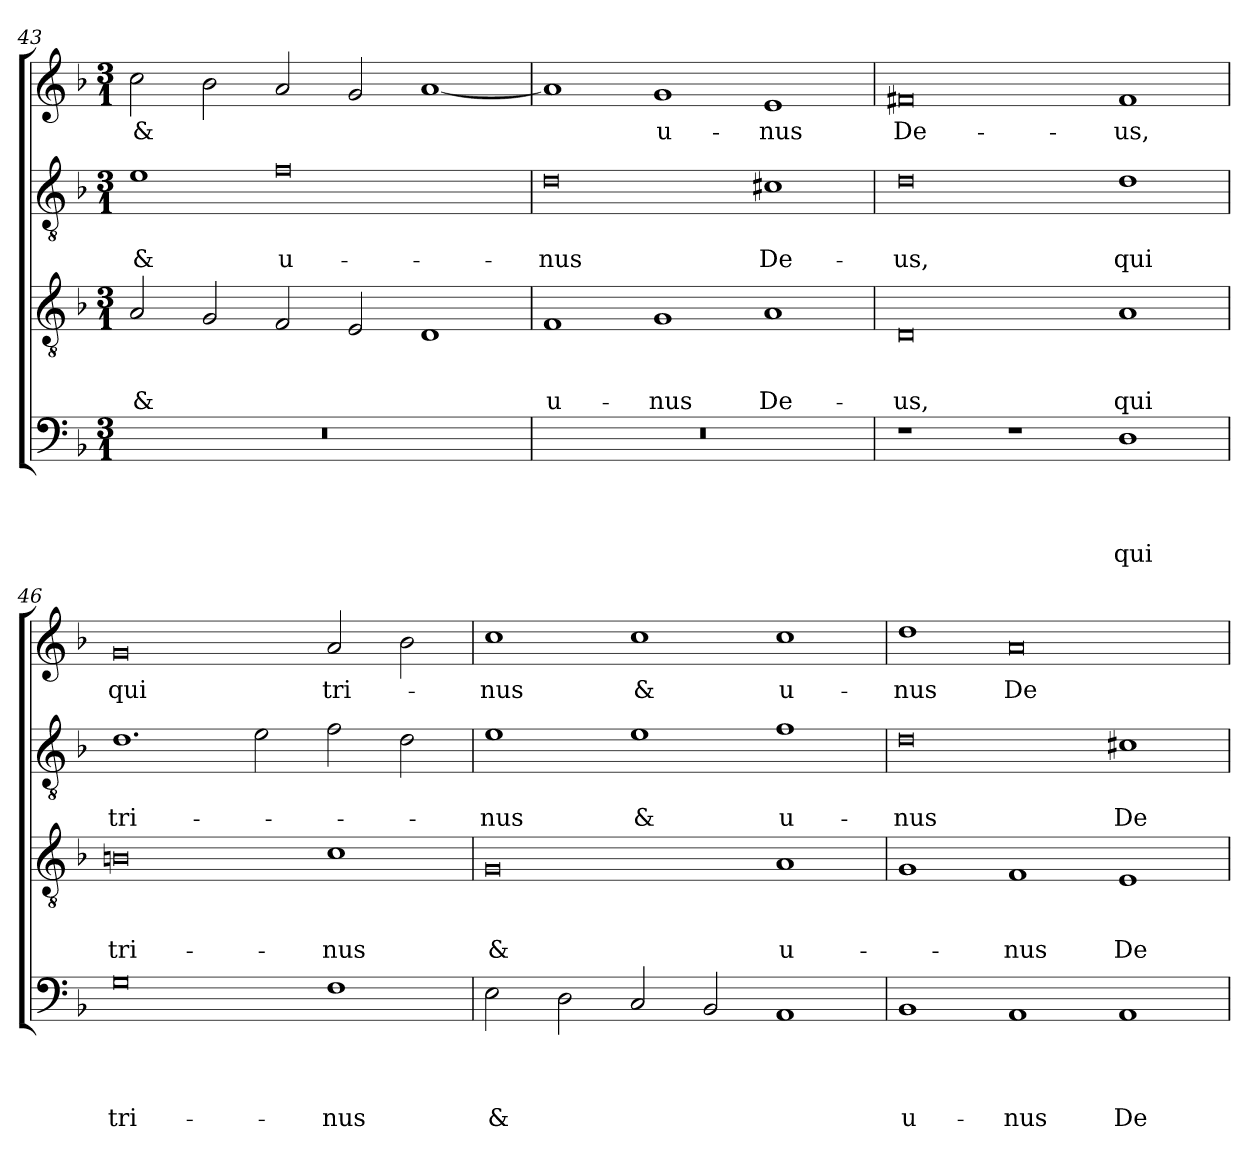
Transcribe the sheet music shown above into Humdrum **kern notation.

**kern	**text	**text	**text	**text	**kern	**text	**text	**text	**kern	**text	**text	**kern	**text
*part4	*part4	*part4	*part4	*part4	*part3	*part3	*part3	*part3	*part2	*part2	*part2	*part1	*part1
*staff4	*staff4	*staff4	*staff4	*staff4	*staff3	*staff3	*staff3	*staff3	*staff2	*staff2	*staff2	*staff1	*staff1
*clefF4	*	*	*	*	*clefGv2	*	*	*	*clefGv2	*	*	*clefG2	*
*k[b-]	*	*	*	*	*k[b-]	*	*	*	*k[b-]	*	*	*k[b-]	*
*F:	*	*	*	*	*F:	*	*	*	*F:	*	*	*F:	*
*M3/1	*	*	*	*	*M3/1	*	*	*	*M3/1	*	*	*M3/1	*
=43	=43	=43	=43	=43	=43	=43	=43	=43	=43	=43	=43	=43	=43
!	!	!	!	!	!	!	!	!LO:LY:b	!	!	!LO:LY:b	!	!LO:LY:b
0.r	.	.	.	.	2A/	.	.	&	1e	.	&	2cc\	&
.	.	.	.	.	2G/	.	.	.	.	.	.	2b-\	.
!	!	!	!	!	!	!	!	!	!	!	!LO:LY:b	!	!
.	.	.	.	.	2F/	.	.	.	0f	.	u-	2a/	.
.	.	.	.	.	2E/	.	.	.	.	.	.	2g/	.
.	.	.	.	.	1D	.	.	.	.	.	.	[1a	.
!!LO:LB:g=z
=44	=44	=44	=44	=44	=44	=44	=44	=44	=44	=44	=44	=44	=44
!	!	!	!	!	!	!	!	!LO:LY:b	!	!	!LO:LY:b	!	!
0.r	.	.	.	.	1F	.	.	u-	0d	.	-nus	1a]	.
!	!	!	!	!	!	!	!	!LO:LY:b	!	!	!	!	!LO:LY:b
.	.	.	.	.	1G	.	.	-nus	.	.	.	1g	u-
!	!	!	!	!	!	!	!	!LO:LY:b	!	!	!LO:LY:b	!	!LO:LY:b
.	.	.	.	.	1A	.	.	De-	1c#	.	De-	1e	-nus
=45	=45	=45	=45	=45	=45	=45	=45	=45	=45	=45	=45	=45	=45
!	!	!	!	!	!	!	!	!LO:LY:b	!	!	!LO:LY:b	!	!LO:LY:b
1r	.	.	.	.	0D	.	.	-us,	0d	.	-us,	0f#X	De-
1r	.	.	.	.	.	.	.	.	.	.	.	.	.
!	!	!	!	!LO:LY:b	!	!	!	!LO:LY:b	!	!	!LO:LY:b	!	!LO:LY:b
1D	.	.	.	qui	1A	.	.	qui	1d	.	qui	1f#	-us,
=46	=46	=46	=46	=46	=46	=46	=46	=46	=46	=46	=46	=46	=46
!	!	!	!	!LO:LY:b	!	!	!	!LO:LY:b	!	!	!LO:LY:b	!	!LO:LY:b
0G	.	.	.	tri-	0Bn	.	.	tri-	1.d	.	tri-	0g	qui
.	.	.	.	.	.	.	.	.	2e\	.	.	.	.
!	!	!	!	!LO:LY:b	!	!	!	!LO:LY:b	!	!	!	!	!LO:LY:b
1F	.	.	.	-nus	1c	.	.	-nus	2f\	.	.	2a/	tri-
.	.	.	.	.	.	.	.	.	2d\	.	.	2b-\	.
=47	=47	=47	=47	=47	=47	=47	=47	=47	=47	=47	=47	=47	=47
!	!	!	!	!LO:LY:b	!	!	!	!LO:LY:b	!	!	!LO:LY:b	!	!LO:LY:b
2E\	.	.	.	&	0G	.	.	&	1e	.	-nus	1cc	-nus
2D\	.	.	.	.	.	.	.	.	.	.	.	.	.
!	!	!	!	!	!	!	!	!	!	!	!LO:LY:b	!	!LO:LY:b
2C/	.	.	.	.	.	.	.	.	1e	.	&	1cc	&
2BB-/	.	.	.	.	.	.	.	.	.	.	.	.	.
!	!	!	!	!	!	!	!	!LO:LY:b	!	!	!LO:LY:b	!	!LO:LY:b
1AA	.	.	.	.	1A	.	.	u-	1f	.	u-	1cc	u-
=48	=48	=48	=48	=48	=48	=48	=48	=48	=48	=48	=48	=48	=48
!	!	!	!	!LO:LY:b	!	!	!	!	!	!	!LO:LY:b	!	!LO:LY:b
1BB-	.	.	.	u-	1G	.	.	.	0d	.	-nus	1dd	-nus
!	!	!	!	!LO:LY:b	!	!	!	!LO:LY:b	!	!	!	!	!LO:LY:b
1AA	.	.	.	-nus	1F	.	.	-nus	.	.	.	0a	De-
!	!	!	!	!LO:LY:b	!	!	!	!LO:LY:b	!	!	!LO:LY:b	!	!
1AA	.	.	.	De-	1E	.	.	De-	1c#X	.	De-	.	.
=	=	=	=	=	=	=	=	=	=	=	=	=	=
*-	*-	*-	*-	*-	*-	*-	*-	*-	*-	*-	*-	*-	*-
